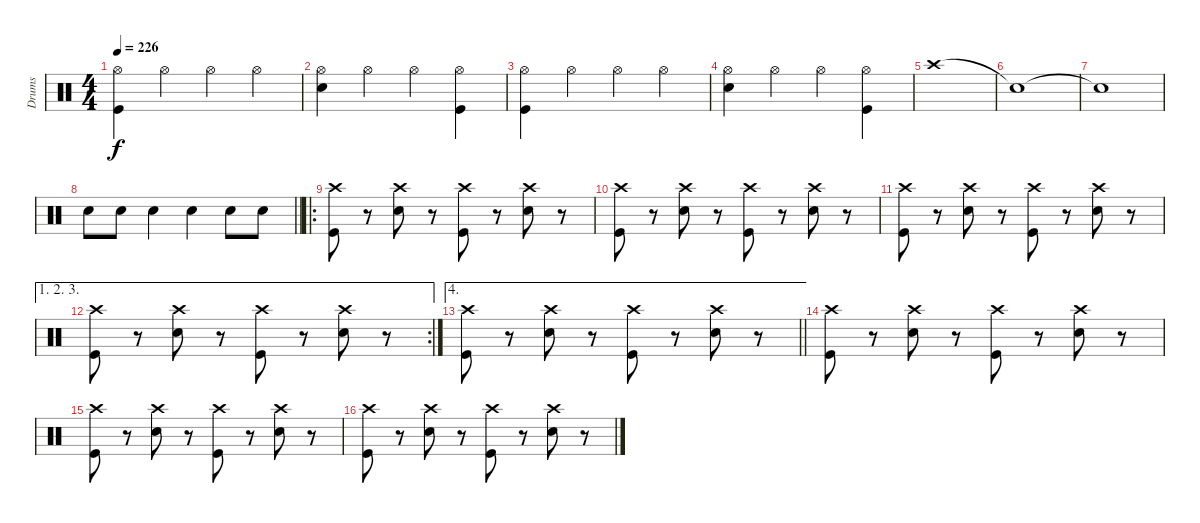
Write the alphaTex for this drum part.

\track ("Drums" "Drums") {instrument percussion}
\staff {score}
\articulation defaults
\ts (4 4)
\tempo 226
\clef neutral
\ks c
("Hi-Hat (open)" "Kick (hit)").4{dy f} "Hi-Hat (open)".4 "Hi-Hat (open)".4 "Hi-Hat (open)".4 |
("Hi-Hat (open)" "Snare (hit) 2").4 "Hi-Hat (open)".4 "Hi-Hat (open)".4 ("Hi-Hat (open)" "Kick (hit)").4 |
("Hi-Hat (open)" "Kick (hit)").4 "Hi-Hat (open)".4 "Hi-Hat (open)".4 "Hi-Hat (open)".4 |
("Hi-Hat (open)" "Snare (hit) 2").4 "Hi-Hat (open)".4 "Hi-Hat (open)".4 ("Hi-Hat (open)" "Kick (hit)").4 |
"Crash high (hit)".1 |
"Snare (hit)"{t}.1 |
"Snare (hit)"{t}.1 |
\barLineRight lightlight "Snare (hit) 2".8 "Snare (hit) 2".8 "Snare (hit) 2".4 "Snare (hit) 2".4 "Snare (hit) 2".8 "Snare (hit) 2".8
|
\ro
("Crash high (hit)" "Kick (hit)").8 r.8 ("Crash high (hit)" "Snare (hit) 2").8 r.8 ("Crash high (hit)" "Kick (hit)").8 r.8 ("Crash high (hit)" "Snare (hit) 2").8 r.8 |
("Crash high (hit)" "Kick (hit)").8 r.8 ("Crash high (hit)" "Snare (hit) 2").8 r.8 ("Crash high (hit)" "Kick (hit)").8 r.8 ("Crash high (hit)" "Snare (hit) 2").8 r.8 |
("Crash high (hit)" "Kick (hit)").8 r.8 ("Crash high (hit)" "Snare (hit) 2").8 r.8 ("Crash high (hit)" "Kick (hit)").8 r.8 ("Crash high (hit)" "Snare (hit) 2").8 r.8 |
\ae (1 2 3)
\rc 2
("Crash high (hit)" "Kick (hit)").8 r.8 ("Crash high (hit)" "Snare (hit) 2").8 r.8 ("Crash high (hit)" "Kick (hit)").8 r.8 ("Crash high (hit)" "Snare (hit) 2").8 r.8 |
\ae 4
\barLineRight lightlight
("Crash high (hit)" "Kick (hit)").8 r.8 ("Crash high (hit)" "Snare (hit) 2").8 r.8 ("Crash high (hit)" "Kick (hit)").8 r.8 ("Crash high (hit)" "Snare (hit) 2").8 r.8 |
("Crash high (hit)" "Kick (hit)").8 r.8 ("Crash high (hit)" "Snare (hit) 2").8 r.8 ("Crash high (hit)" "Kick (hit)").8 r.8 ("Crash high (hit)" "Snare (hit) 2").8 r.8 |
("Crash high (hit)" "Kick (hit)").8 r.8 ("Crash high (hit)" "Snare (hit) 2").8 r.8 ("Crash high (hit)" "Kick (hit)").8 r.8 ("Crash high (hit)" "Snare (hit) 2").8 r.8 |
("Crash high (hit)" "Kick (hit)").8 r.8 ("Crash high (hit)" "Snare (hit) 2").8 r.8 ("Crash high (hit)" "Kick (hit)").8 r.8 ("Crash high (hit)" "Snare (hit) 2").8 r.8
